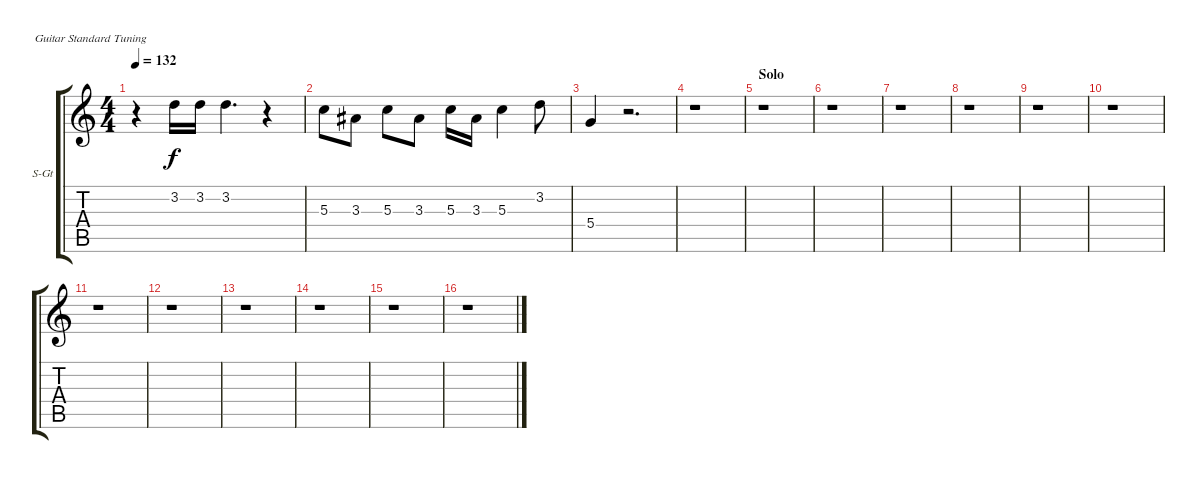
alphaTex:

\bracketExtendMode groupsimilarinstruments
\firstSystemTrackNameOrientation horizontal
\otherSystemsTrackNameOrientation horizontal
\track ("Vox" "S-Gt") {instrument tenorsax}
\staff {score tabs}
\tuning (E4 B3 G3 D3 A2 E2)
\displaytranspose 12
\ts (4 4)
\tempo 132
\clef g2
\ks c
r.4{dy f} 3.2.16 3.2.16 3.2.4{d} r.4 |
5.3.8 3.3.8 5.3.8 3.3.8 5.3.16 3.3.16 5.3.4 3.2.8 |
5.4.4 r.2{d} |
r.1 |
\section ("" "Solo")
r.1 |
r.1 |
r.1 |
r.1 |
r.1 |
r.1 |
r.1 |
r.1 |
r.1 |
r.1 |
r.1 |
r.1
